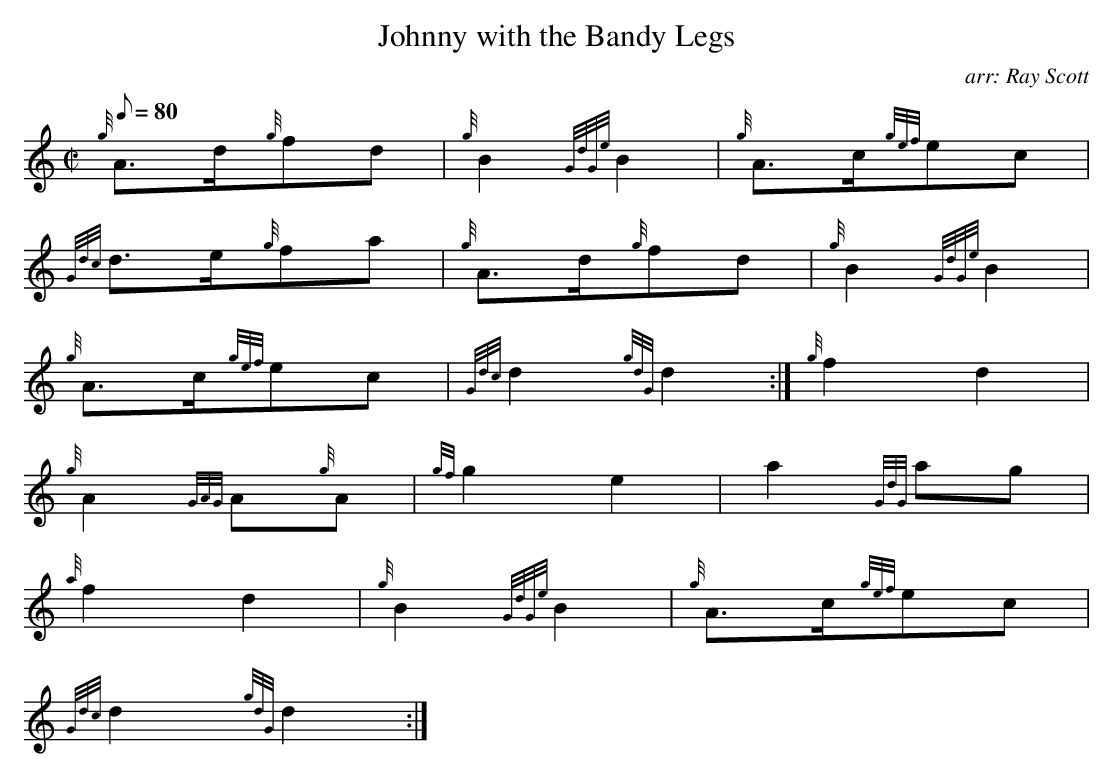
X:1
T:Johnny with the Bandy Legs
M:C|
L:1/8
Q:80
C:arr: Ray Scott
K:HP
{g}A3/2d/2{g}fd | \
{g}B2{GdGe}B2 | \
{g}A3/2c/2{gef}ec |
{Gdc}d3/2e/2{g}fa | \
{g}A3/2d/2{g}fd | \
{g}B2{GdGe}B2 |
{g}A3/2c/2{gef}ec | \
{Gdc}d2{gdG}d2 :| \
{g}f2d2 |
{g}A2{GAG}A{g}A | \
{gf}g2e2 | \
a2{GdG}ag |
{a}f2d2 | \
{g}B2{GdGe}B2 | \
{g}A3/2c/2{gef}ec |
{Gdc}d2{gdG}d2 :|
